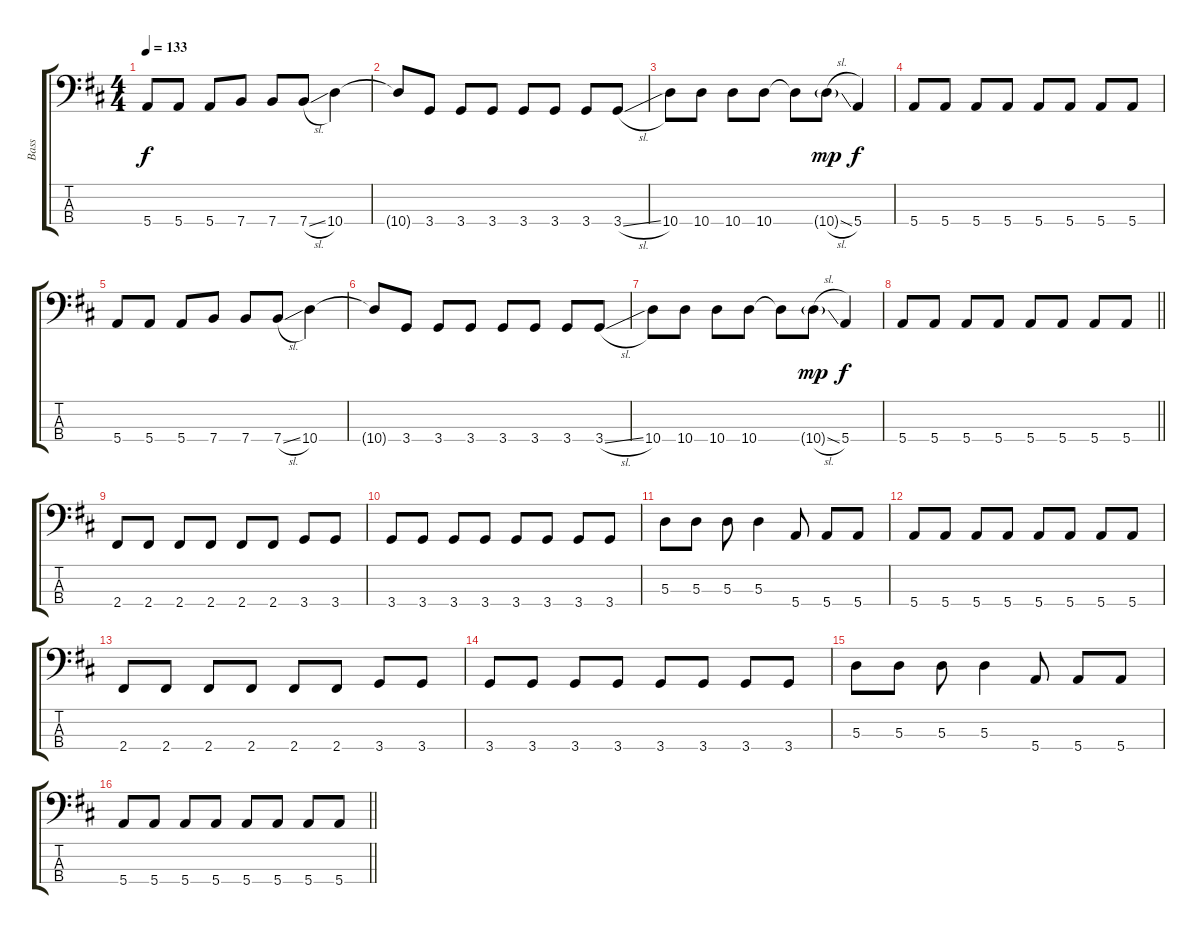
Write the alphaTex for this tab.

\track ("Bass" "Bass") {instrument electricbasspick}
\staff {score tabs}
\tuning (G2 D2 A1 E1) {hide}
\ts (4 4)
\tempo 133
\clef f4
\ks d
5.4.8{dy f} 5.4.8 5.4.8 7.4.8 7.4.8 7.4{sl}.8 10.4.4 |
10.4{t}.8 3.4.8 3.4.8 3.4.8 3.4.8 3.4.8 3.4.8 3.4{sl}.8 |
10.4.8 10.4.8 10.4.8 10.4.8 10.4{t}.8 10.4{sl g}.8{dy mp} 5.4.4{dy f} |
5.4.8 5.4.8 5.4.8 5.4.8 5.4.8 5.4.8 5.4.8 5.4.8 |
5.4.8 5.4.8 5.4.8 7.4.8 7.4.8 7.4{sl}.8 10.4.4 |
10.4{t}.8 3.4.8 3.4.8 3.4.8 3.4.8 3.4.8 3.4.8 3.4{sl}.8 |
10.4.8 10.4.8 10.4.8 10.4.8 10.4{t}.8 10.4{sl g}.8{dy mp} 5.4.4{dy f} |
\barLineRight lightlight
5.4.8 5.4.8 5.4.8 5.4.8 5.4.8 5.4.8 5.4.8 5.4.8 |
2.4.8 2.4.8 2.4.8 2.4.8 2.4.8 2.4.8 3.4.8 3.4.8 |
3.4.8 3.4.8 3.4.8 3.4.8 3.4.8 3.4.8 3.4.8 3.4.8 |
5.3.8 5.3.8 5.3.8 5.3.4 5.4.8 5.4.8 5.4.8 |
5.4.8 5.4.8 5.4.8 5.4.8 5.4.8 5.4.8 5.4.8 5.4.8 |
2.4.8 2.4.8 2.4.8 2.4.8 2.4.8 2.4.8 3.4.8 3.4.8 |
3.4.8 3.4.8 3.4.8 3.4.8 3.4.8 3.4.8 3.4.8 3.4.8 |
5.3.8 5.3.8 5.3.8 5.3.4 5.4.8 5.4.8 5.4.8 |
\barLineRight lightlight
5.4.8 5.4.8 5.4.8 5.4.8 5.4.8 5.4.8 5.4.8 5.4.8
